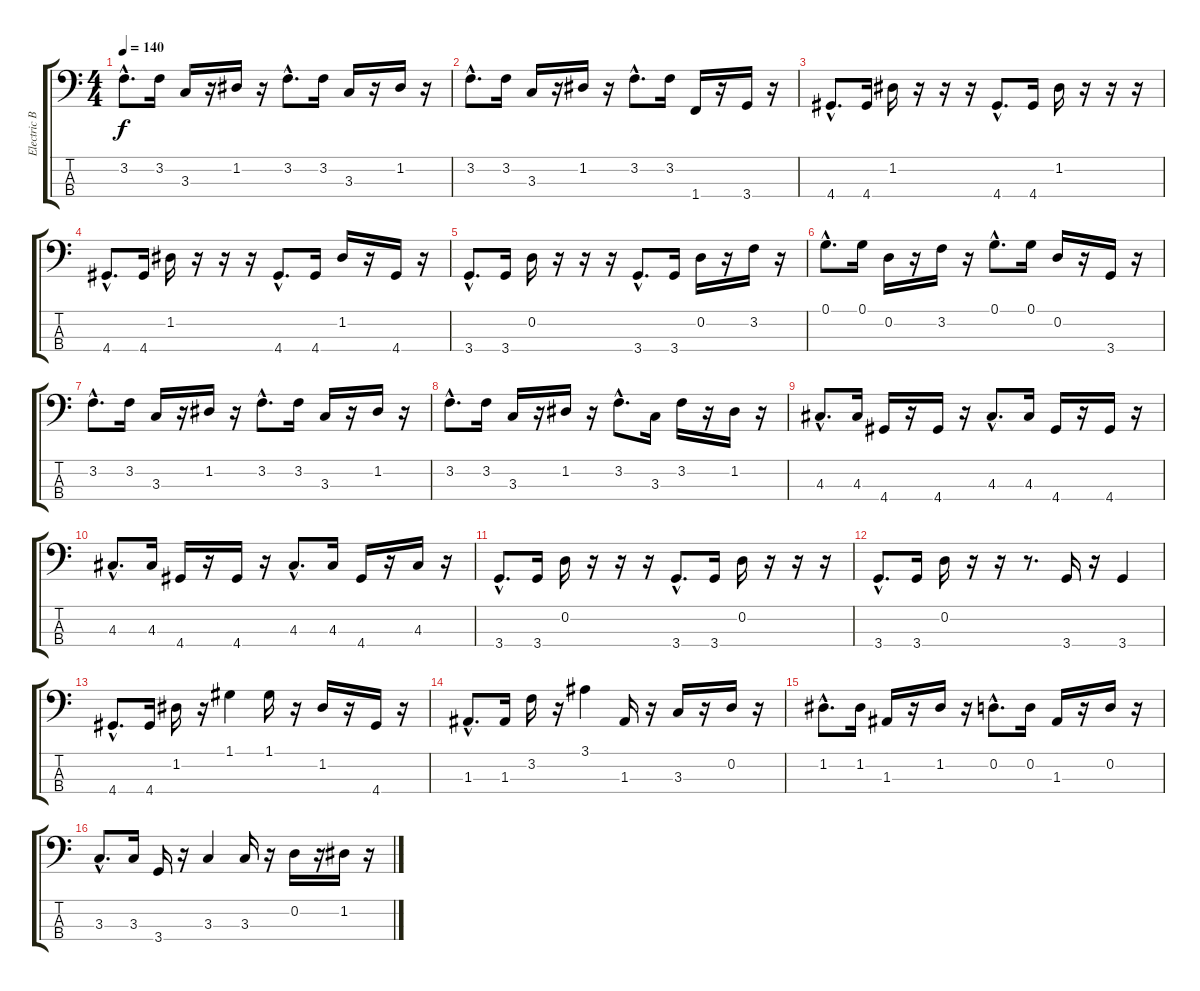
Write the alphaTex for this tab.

\track ("Electric Bass" "Electric B") {instrument electricbasspick}
\staff {score tabs}
\tuning (G2 D2 A1 E1) {hide}
\ts (4 4)
\tempo 140
\clef f4
\ks c
3.2{hac}.8{d dy f} 3.2.16 3.3.16 r.16 1.2.16 r.16 3.2{hac}.8{d} 3.2.16 3.3.16 r.16 1.2.16 r.16 |
3.2{hac}.8{d} 3.2.16 3.3.16 r.16 1.2.16 r.16 3.2{hac}.8{d} 3.2.16 1.4.16 r.16 3.4.16 r.16 |
4.4{hac}.8{d} 4.4.16 1.2.16 r.16 r.16 r.16 4.4{hac}.8{d} 4.4.16 1.2.16 r.16 r.16 r.16 |
4.4{hac}.8{d} 4.4.16 1.2.16 r.16 r.16 r.16 4.4{hac}.8{d} 4.4.16 1.2.16 r.16 4.4.16 r.16 |
3.4{hac}.8{d} 3.4.16 0.2.16 r.16 r.16 r.16 3.4{hac}.8{d} 3.4.16 0.2.16 r.16 3.2.16 r.16 |
0.1{hac}.8{d} 0.1.16 0.2.16 r.16 3.2.16 r.16 0.1{hac}.8{d} 0.1.16 0.2.16 r.16 3.4.16 r.16 |
3.2{hac}.8{d} 3.2.16 3.3.16 r.16 1.2.16 r.16 3.2{hac}.8{d} 3.2.16 3.3.16 r.16 1.2.16 r.16 |
3.2{hac}.8{d} 3.2.16 3.3.16 r.16 1.2.16 r.16 3.2{hac}.8{d} 3.3.16 3.2.16 r.16 1.2.16 r.16 |
4.3{hac}.8{d} 4.3.16 4.4.16 r.16 4.4.16 r.16 4.3{hac}.8{d} 4.3.16 4.4.16 r.16 4.4.16 r.16 |
4.3{hac}.8{d} 4.3.16 4.4.16 r.16 4.4.16 r.16 4.3{hac}.8{d} 4.3.16 4.4.16 r.16 4.3.16 r.16 |
3.4{hac}.8{d} 3.4.16 0.2.16 r.16 r.16 r.16 3.4{hac}.8{d} 3.4.16 0.2.16 r.16 r.16 r.16 |
3.4{hac}.8{d} 3.4.16 0.2.16 r.16 r.16 r.8{d} 3.4.16 r.16 3.4.4 |
4.4{hac}.8{d} 4.4.16 1.2.16 r.16 1.1.4 1.1.16 r.16 1.2.16 r.16 4.4.16 r.16 |
1.3{hac}.8{d} 1.3.16 3.2.16 r.16 3.1.4 1.3.16 r.16 3.3.16 r.16 0.2.16 r.16 |
1.2{hac}.8{d} 1.2.16 1.3.16 r.16 1.2.16 r.16 0.2{hac}.8{d} 0.2.16 1.3.16 r.16 0.2.16 r.16 |
3.3{hac}.8{d} 3.3.16 3.4.16 r.16 3.3.4 3.3.16 r.16 0.2.16 r.16 1.2.16 r.16
